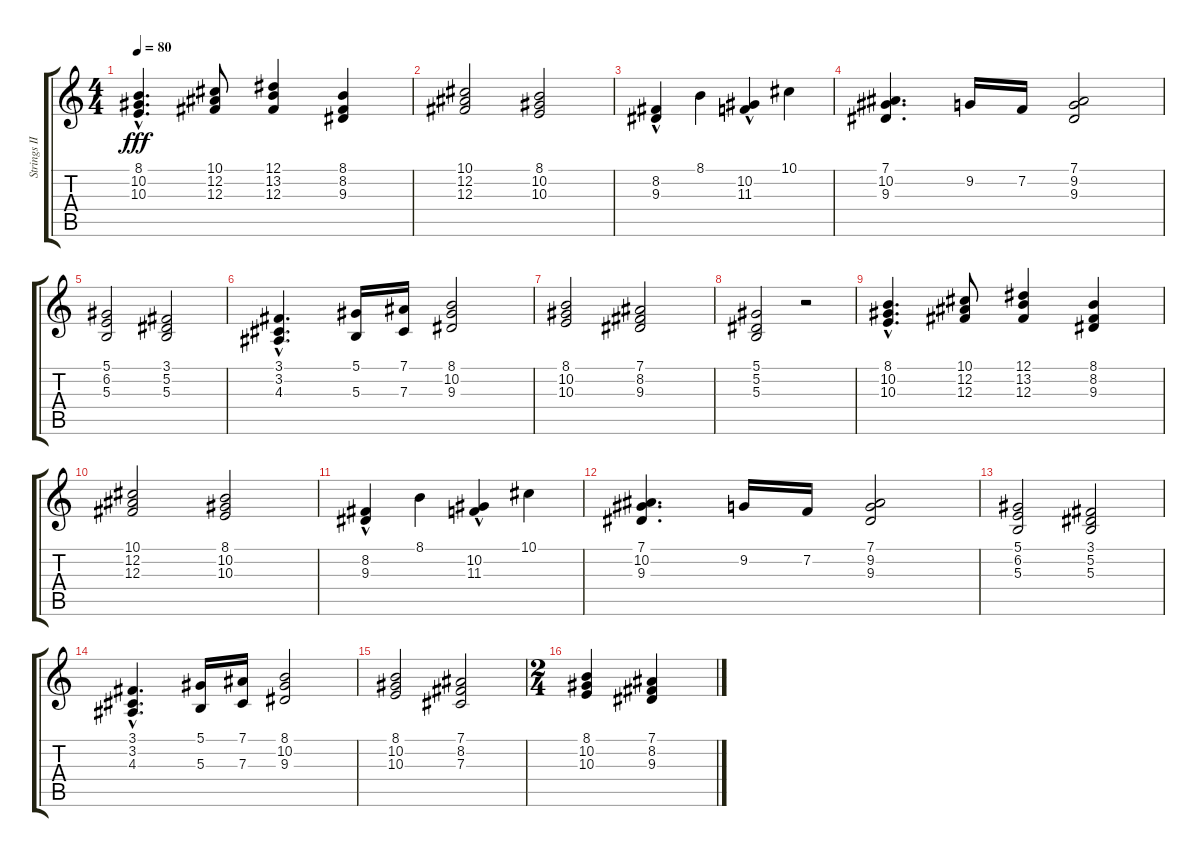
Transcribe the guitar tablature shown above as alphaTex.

\track ("Strings II" "Strings II") {instrument synthstrings2}
\staff {score tabs}
\tuning (Eb4 Bb3 Gb3 Db3 Ab2 Eb2) {hide}
\ts (4 4)
\tempo 80
\clef g2
\ks c
(8.1{hac} 10.2{hac} 10.3{hac}).4{d dy fff} (10.1 12.2 12.3).8 (12.1 13.2 12.3).4 (8.1 8.2 9.3).4 |
(10.1 12.2 12.3).2 (8.1 10.2 10.3).2 |
(8.2{hac} 9.3{hac}).4 8.1.4 (10.2{hac} 11.3{hac}).4 10.1.4 |
(7.1 10.2 9.3).4{d} 9.2.16 7.2.16 (7.1 9.2 9.3).2 |
(5.1 6.2 5.3).2 (3.1 5.2 5.3).2 |
(3.1{hac} 3.2{hac} 4.3{hac}).4{d} (5.1 5.3).16 (7.1 7.3).16 (8.1 10.2 9.3).2 |
(8.1 10.2 10.3).2 (7.1 8.2 9.3).2 |
(5.1 5.2 5.3).2 r.2 |
(8.1{hac} 10.2{hac} 10.3{hac}).4{d} (10.1 12.2 12.3).8 (12.1 13.2 12.3).4 (8.1 8.2 9.3).4 |
(10.1 12.2 12.3).2 (8.1 10.2 10.3).2 |
(8.2{hac} 9.3{hac}).4 8.1.4 (10.2{hac} 11.3{hac}).4 10.1.4 |
(7.1 10.2 9.3).4{d} 9.2.16 7.2.16 (7.1 9.2 9.3).2 |
(5.1 6.2 5.3).2 (3.1 5.2 5.3).2 |
(3.1{hac} 3.2{hac} 4.3{hac}).4{d} (5.1 5.3).16 (7.1 7.3).16 (8.1 10.2 9.3).2 |
(8.1 10.2 10.3).2 (7.1 8.2 7.3).2 |
\ts (2 4)
(8.1 10.2 10.3).4 (7.1 8.2 9.3).4
